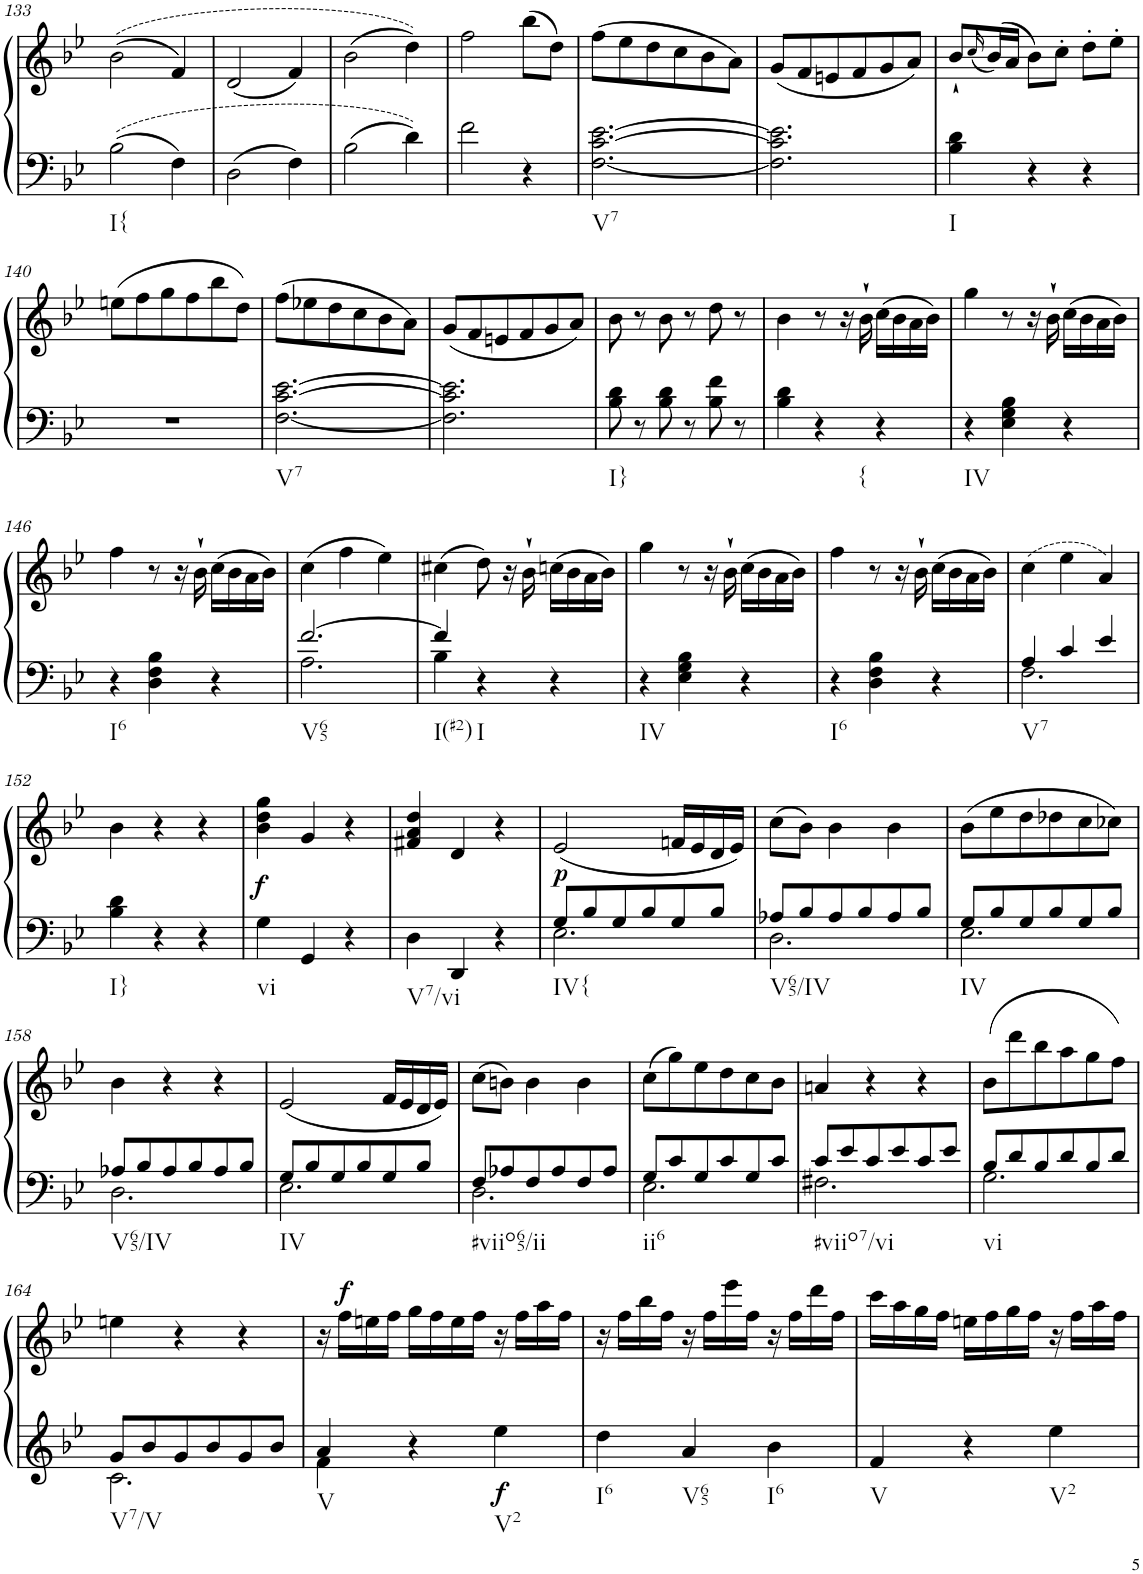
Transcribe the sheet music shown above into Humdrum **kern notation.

**kern	**kern	**dynam
*part1	*part1	*part1
*staff2	*staff1	*staff1/2
*I"Piano, Piano right	*	*
*I'Pno.	*	*
!!LO:PB:g=z
*clefF4	*clefG2	*
*k[b-e-]	*k[b-e-]	*
*M3/4	*M3/4	*
=133	=133	=133
!LO:TX:b:t=I{	!	!
2B-\	((2b-\	.
4F\	4f/)	.
=134	=134	=134
2D\	(2d/	.
4F\	4f/)	.
=135	=135	=135
2B-\	(2b-\	.
4d\	4dd\))	.
=136	=136	=136
2f\	2ff\	.
4r	(8bb-\L	.
.	8dd\J)	.
=137	=137	=137
!LO:TX:b:t=V7	!	!
[2.F\ [2.c\ [2.e-\	(8ff\L	.
.	8ee-\	.
.	8dd\	.
.	8cc\	.
.	8b-\	.
.	8a\J)	.
=138	=138	=138
2.F\] 2.c\] 2.e-\]	(8g/L	.
.	8f/	.
.	8en/	.
.	8f/	.
.	8g/	.
.	8a/J)	.
=139	=139	=139
!LO:TX:b:t=I	!	!
4B-\ 4d\	8b-`/L	.
.	(16qcc/	.
.	(16b-/L)	.
.	16a/JJ	.
4r	8b-\L)	.
.	8cc'\J	.
4r	8dd'\L	.
.	8ee-'\J	.
!!LO:LB:g=z
=140	=140	=140
2.r	(8een\L	.
.	8ff\	.
.	8gg\	.
.	8ff\	.
.	8bb-\	.
.	8dd\J)	.
=141	=141	=141
!LO:TX:b:t=V7	!	!
[2.F\ [2.c\ [2.e-\	(8ff\L	.
.	8ee-X\	.
.	8dd\	.
.	8cc\	.
.	8b-\	.
.	8a\J)	.
=142	=142	=142
2.F\] 2.c\] 2.e-\]	(8g/L	.
.	8f/	.
.	8en/	.
.	8f/	.
.	8g/	.
.	8a/J)	.
=143	=143	=143
!LO:TX:b:t=I}	!	!
8B-\ 8d\	8b-\	.
8r	8r	.
8B-\ 8d\	8b-\	.
8r	8r	.
8B-\ 8f\	8dd\	.
8r	8r	.
=144	=144	=144
4B-\ 4d\	4b-\	.
!LO:TX:b:t={	!	!
4r	8r	.
.	16r	.
.	16b-`\	.
4r	(16cc\LL	.
.	16b-\	.
.	16a\	.
.	16b-\JJ)	.
=145	=145	=145
!LO:TX:b:t=IV	!	!
4r	4gg\	.
4E-\ 4G\ 4B-\	8r	.
.	16r	.
.	16b-`\	.
4r	(16cc\LL	.
.	16b-\	.
.	16a\	.
.	16b-\JJ)	.
!!LO:LB:g=z
=146	=146	=146
!LO:TX:b:t=I6	!	!
4r	4ff\	.
4D\ 4F\ 4B-\	8r	.
.	16r	.
.	16b-`\	.
4r	(16cc\LL	.
.	16b-\	.
.	16a\	.
.	16b-\JJ)	.
=147	=147	=147
*^	*	*
!LO:TX:b:t=V65	!	!	!
[2.f/	2.A\	(4cc\	.
.	.	4ff\	.
.	.	4ee-\)	.
=148	=148	=148	=148
!LO:TX:b:t=I(#2)	!	!	!
4f/]	4B-\	(4cc#X\	.
!LO:TX:b:t=I	!	!	!
4r	2ryy	8dd\)	.
.	.	16r	.
.	.	16b-`\	.
4r	.	(16ccn\LL	.
.	.	16b-\	.
.	.	16a\	.
.	.	16b-\JJ)	.
*v	*v	*	*
=149	=149	=149
!LO:TX:b:t=IV	!	!
4r	4gg\	.
4E-\ 4G\ 4B-\	8r	.
.	16r	.
.	16b-`\	.
4r	(16cc\LL	.
.	16b-\	.
.	16a\	.
.	16b-\JJ)	.
=150	=150	=150
!LO:TX:b:t=I6	!	!
4r	4ff\	.
4D\ 4F\ 4B-\	8r	.
.	16r	.
.	16b-`\	.
4r	(16cc\LL	.
.	16b-\	.
.	16a\	.
.	16b-\JJ)	.
=151	=151	=151
*^	*	*
!LO:TX:b:t=V7	!	!	!
4A/	2.F\	(4cc\	.
4c/	.	4ee-\	.
4e-/	.	4a/)	.
*v	*v	*	*
!!LO:LB:g=z
=152	=152	=152
!LO:TX:b:t=I}	!	!
4B-\ 4d\	4b-\	.
4r	4r	.
4r	4r	.
=153	=153	=153
!LO:TX:b:t=vi	!	!
!	!	!LO:DY:b
4G\	4b-\ 4dd\ 4gg\	f
4GG/	4g/	.
4r	4r	.
=154	=154	=154
!LO:TX:b:t=V7/vi	!	!
4D\	4f#X/ 4a/ 4dd/	.
4DD/	4d/	.
4r	4r	.
=155	=155	=155
*^	*	*
!LO:TX:b:t=IV{	!	!	!
!	!	!	!LO:DY:b
8G/L	2.E-\	(2e-/	p
8B-/	.	.	.
8G/	.	.	.
8B-/	.	.	.
8G/	.	16fn/LL	.
.	.	16e-/	.
8B-/J	.	16d/	.
.	.	16e-/JJ)	.
=156	=156	=156	=156
!LO:TX:b:t=V65/IV	!	!	!
8A-X/L	2.D\	(8cc\L	.
8B-/	.	8b-\J)	.
8A-/	.	4b-\	.
8B-/	.	.	.
8A-/	.	4b-\	.
8B-/J	.	.	.
=157	=157	=157	=157
!LO:TX:b:t=IV	!	!	!
8G/L	2.E-\	(8b-\L	.
8B-/	.	8ee-\	.
8G/	.	8dd\	.
8B-/	.	8dd-X\	.
8G/	.	8cc\	.
8B-/J	.	8cc-X\J)	.
!!LO:LB:g=z
=158	=158	=158	=158
!LO:TX:b:t=V65/IV	!	!	!
8A-X/L	2.D\	4b-\	.
8B-/	.	.	.
8A-/	.	4r	.
8B-/	.	.	.
8A-/	.	4r	.
8B-/J	.	.	.
=159	=159	=159	=159
!LO:TX:b:t=IV	!	!	!
8G/L	2.E-\	(2e-/	.
8B-/	.	.	.
8G/	.	.	.
8B-/	.	.	.
8G/	.	16f/LL	.
.	.	16e-/	.
8B-/J	.	16d/	.
.	.	16e-/JJ)	.
=160	=160	=160	=160
!LO:TX:b:t=#viio65/ii	!	!	!
8F/L	2.D\	(8cc\L	.
8A-X/	.	8bn\J)	.
8F/	.	4b\	.
8A-/	.	.	.
8F/	.	4b\	.
8A-/J	.	.	.
=161	=161	=161	=161
!LO:TX:b:t=ii6	!	!	!
8G/L	2.E-\	(8cc\L	.
8c/	.	8gg\)	.
8G/	.	8ee-\	.
8c/	.	8dd\	.
8G/	.	8cc\	.
8c/J	.	8b-\J	.
=162	=162	=162	=162
!LO:TX:b:t=#viio7/vi	!	!	!
8c/L	2.F#X\	4an/	.
8e-/	.	.	.
8c/	.	4r	.
8e-/	.	.	.
8c/	.	4r	.
8e-/J	.	.	.
=163	=163	=163	=163
!LO:TX:b:t=vi	!	!	!
8B-/L	2.G\	(8b-\L	.
8d/	.	8ddd\	.
8B-/	.	8bb-\	.
8d/	.	8aa\	.
8B-/	.	8gg\	.
8d/J	.	8ff\J)	.
!!LO:LB:g=z
=164	=164	=164	=164
!LO:TX:b:t=V7/V	!	!	!
8g/L	2.c\	4een\	.
8b-/	.	.	.
8g/	.	4r	.
8b-/	.	.	.
8g/	.	4r	.
8b-/J	.	.	.
=165	=165	=165	=165
!LO:TX:b:t=V	!	!	!
4a/	4f\	16r	.
!	!	!	!LO:DY:a
.	.	16ff\LL	f
.	.	16een\	.
.	.	16ff\JJ	.
4r	2ryy	16gg\LL	.
.	.	16ff\	.
.	.	16ee\	.
.	.	16ff\JJ	.
!LO:TX:b:t=V2	!	!	!
!	!	!	!LO:DY:b=2
4ee-\	.	16r	f
.	.	16ff\LL	.
.	.	16aa\	.
.	.	16ff\JJ	.
*v	*v	*	*
=166	=166	=166
!LO:TX:b:t=I6	!	!
4dd\	16r	.
.	16ff\LL	.
.	16bb-\	.
.	16ff\JJ	.
!LO:TX:b:t=V65	!	!
4a/	16r	.
.	16ff\LL	.
.	16eee-\	.
.	16ff\JJ	.
!LO:TX:b:t=I6	!	!
4b-\	16r	.
.	16ff\LL	.
.	16ddd\	.
.	16ff\JJ	.
=167	=167	=167
!LO:TX:b:t=V	!	!
4f/	16ccc\LL	.
.	16aa\	.
.	16gg\	.
.	16ff\JJ	.
4r	16een\LL	.
.	16ff\	.
.	16gg\	.
.	16ff\JJ	.
!LO:TX:b:t=V2	!	!
4ee-\	16r	.
.	16ff\LL	.
.	16aa\	.
.	16ff\JJ	.
=	=	=
*-	*-	*-
